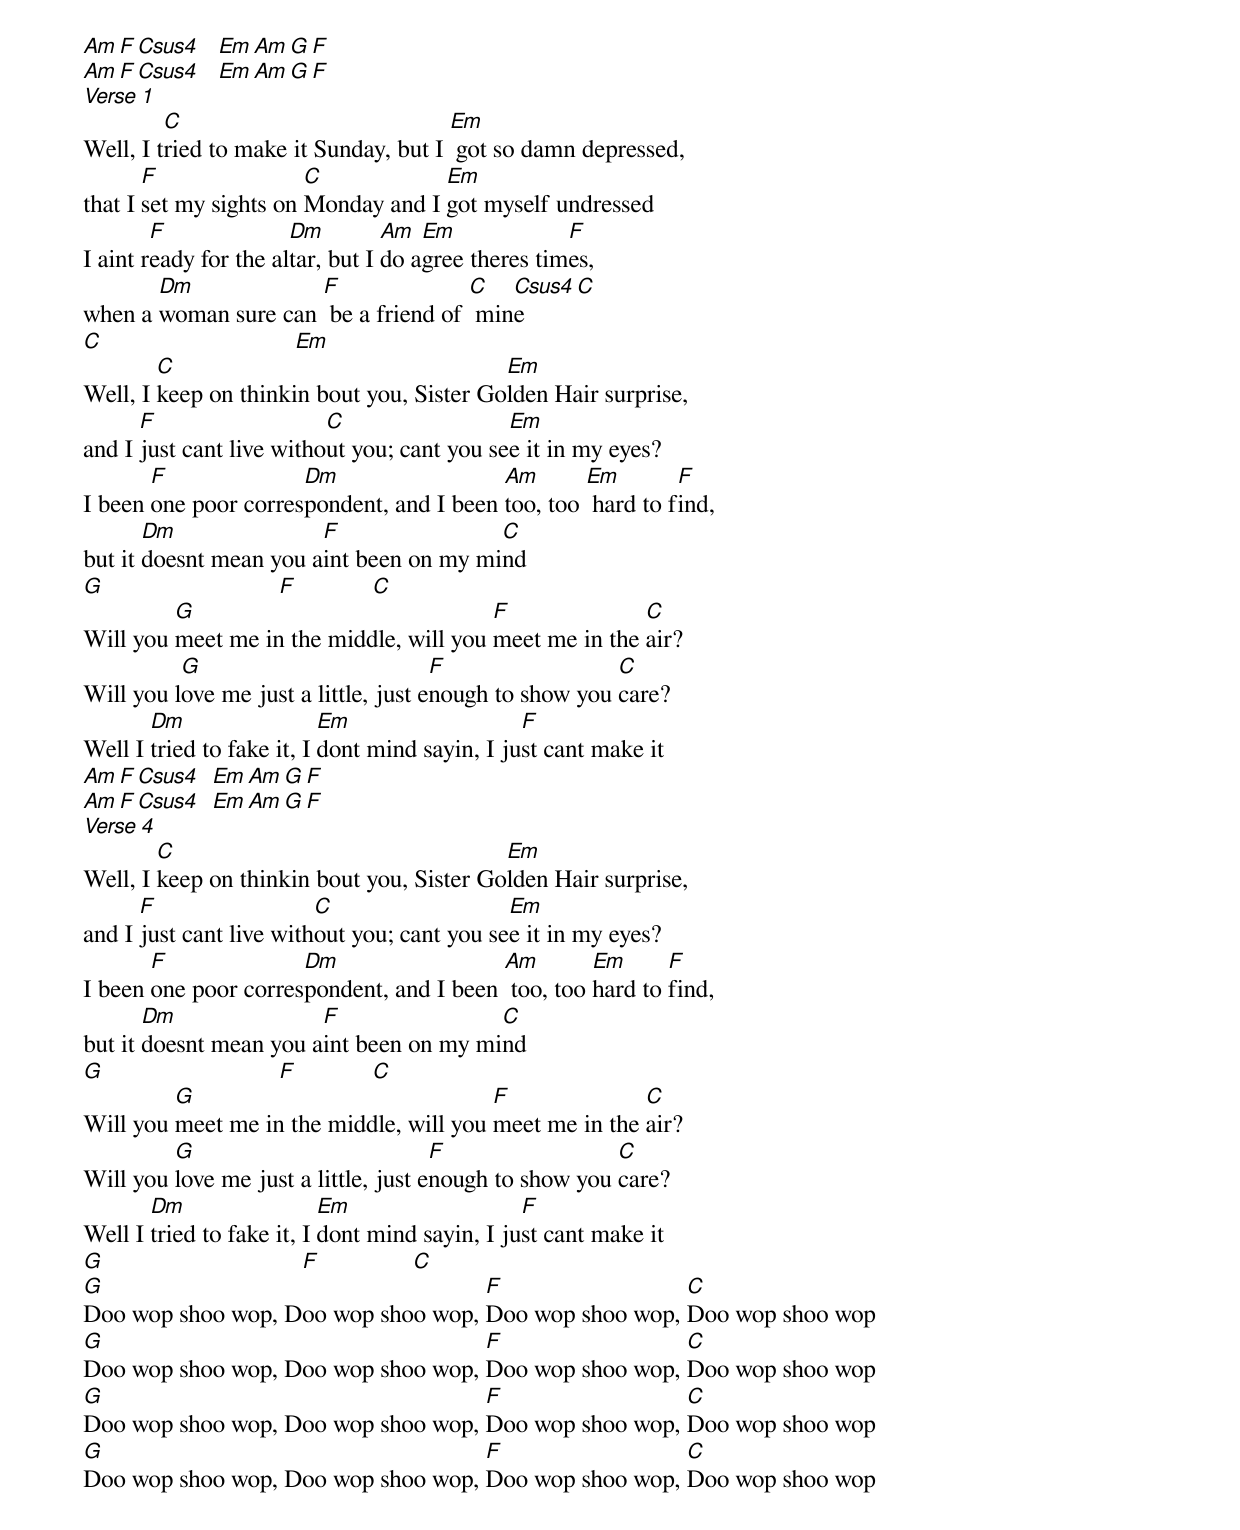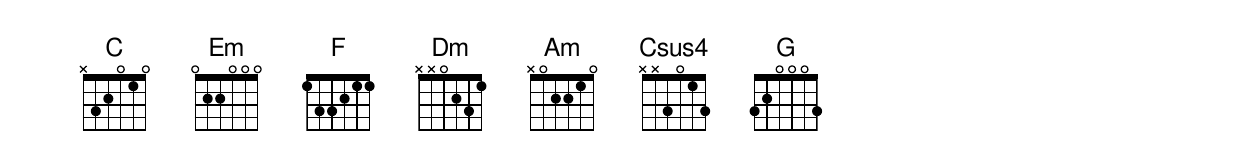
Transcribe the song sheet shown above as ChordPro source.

[Am F Csus4    Em Am G F]
[Am F Csus4    Em Am G F]
[Verse 1]
Well, I t[C]ried to make it Sunday, but I [Em] got so damn depressed,
that I [F]set my sights on [C]Monday and I [Em]got myself undressed
I aint r[F]eady for the al[Dm]tar, but I [Am]do a[Em]gree theres tim[F]es,
when a [Dm]woman sure can [F] be a friend of [C] min[Csus4]e      [C]
[C                                  Em]
Well, I [C]keep on thinkin bout you, Sister Go[Em]lden Hair surprise,
and I [F]just cant live witho[C]ut you; cant you se[Em]e it in my eyes?
I been [F]one poor corres[Dm]pondent, and I been [Am]too, too [Em] hard to f[F]ind,
but it [Dm]doesnt mean you a[F]int been on my mi[C]nd
[G                               F              C]
Will you [G]meet me in the middle, will you [F]meet me in the [C]air?
Will you l[G]ove me just a little, just e[F]nough to show you [C]care?
Well I [Dm]tried to fake it, I [Em]dont mind sayin, I ju[F]st cant make it
[Am F Csus4   Em Am G F]
[Am F Csus4   Em Am G F]
[Verse 4]
Well, I [C]keep on thinkin bout you, Sister Go[Em]lden Hair surprise,
and I [F]just cant live with[C]out you; cant you se[Em]e it in my eyes?
I been [F]one poor corres[Dm]pondent, and I been [Am] too, too [Em]hard to [F]find,
but it [Dm]doesnt mean you a[F]int been on my mi[C]nd
[G                               F              C]
Will you [G]meet me in the middle, will you [F]meet me in the [C]air?
Will you [G]love me just a little, just e[F]nough to show you [C]care?
Well I [Dm]tried to fake it, I [Em]dont mind sayin, I ju[F]st cant make it
[G                                   F                 C]
[G]Doo wop shoo wop, Doo wop shoo wop, [F]Doo wop shoo wop, [C]Doo wop shoo wop
[G]Doo wop shoo wop, Doo wop shoo wop, [F]Doo wop shoo wop, [C]Doo wop shoo wop
[G]Doo wop shoo wop, Doo wop shoo wop, [F]Doo wop shoo wop, [C]Doo wop shoo wop
[G]Doo wop shoo wop, Doo wop shoo wop, [F]Doo wop shoo wop, [C]Doo wop shoo wop
